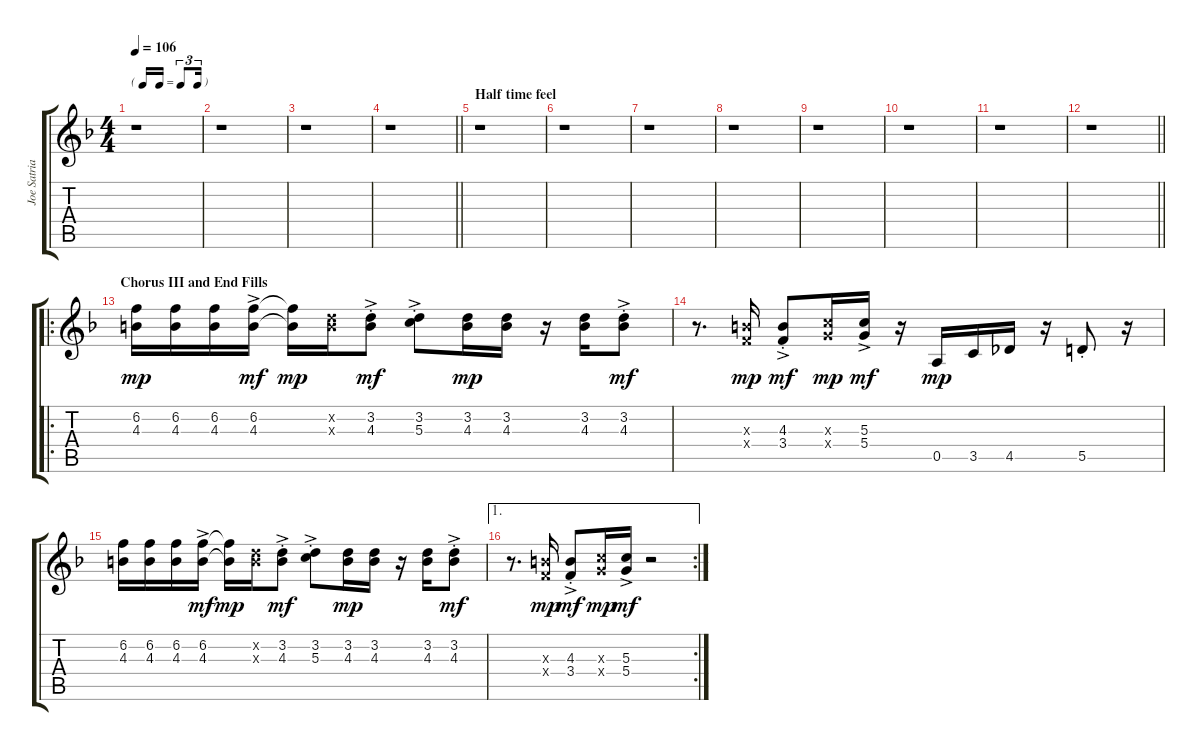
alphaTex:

\track ("Joe Satriani (Gtr.I)" "Joe Satria") {instrument electricguitarclean}
\staff {score tabs}
\tuning (E4 B3 G3 D3 A2 E2) {hide}
\ts (4 4)
\tf triplet16th
\tempo 106
\clef g2
\ks f
r.1{dy mf} |
r.1 |
r.1 |
\barLineRight lightlight
r.1 |
\section ("" "Half time feel")
r.1 |
r.1 |
r.1 |
r.1 |
r.1 |
r.1 |
r.1 |
\barLineRight lightlight
r.1 |
\ro
\section ("" "Chorus III and End Fills")
(6.2 4.3).16{dy mp} (6.2 4.3).16 (6.2 4.3).16 (6.2{ac} 4.3{ac}).16{dy mf} (6.2{t} 4.3{t}).16{dy mp} (3.2{x} 4.3{x}).16 (3.2{ac st} 4.3{ac st}).8{dy mf} (3.2{ac st} 5.3{ac st}).8 (3.2 4.3).16{dy mp} (3.2 4.3).16 r.16 (3.2 4.3).16 (3.2{ac st} 4.3{ac st}).8{dy mf} |
r.8{d} (4.3{x} 3.4{x}).16{dy mp} (4.3{ac st} 3.4{ac st}).8{dy mf} (5.3{x} 5.4{x}).16{dy mp} (5.3{ac} 5.4{ac}).16{dy mf} r.16 0.5.16{dy mp} 3.5.16 4.5.16 r.16 5.5{st}.8 r.16 |
(6.2 4.3).16 (6.2 4.3).16 (6.2 4.3).16 (6.2{ac} 4.3{ac}).16{dy mf} (6.2{t} 4.3{t}).16{dy mp} (3.2{x} 4.3{x}).16 (3.2{ac st} 4.3{ac st}).8{dy mf} (3.2{ac st} 5.3{ac st}).8 (3.2 4.3).16{dy mp} (3.2 4.3).16 r.16 (3.2 4.3).16 (3.2{ac st} 4.3{ac st}).8{dy mf} |
\ae 1
\rc 2
r.8{d} (4.3{x} 3.4{x}).16{dy mp} (4.3{ac st} 3.4{ac st}).8{dy mf} (5.3{x} 5.4{x}).16{dy mp} (5.3{ac} 5.4{ac}).16{dy mf} r.2
